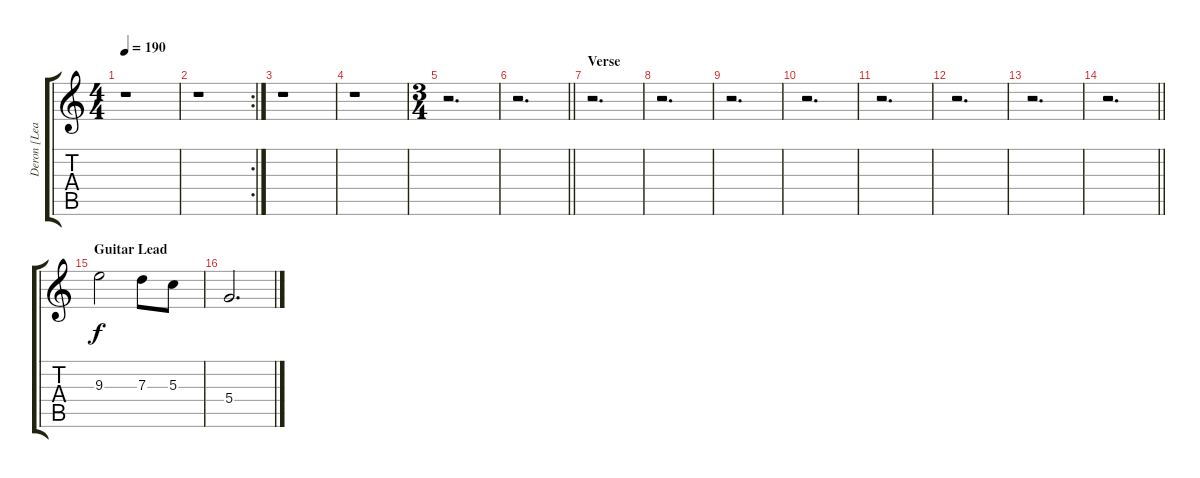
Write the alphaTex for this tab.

\track ("Deron [Lead]" "Deron [Lea") {instrument overdrivenguitar}
\staff {score tabs}
\tuning (E4 B3 G3 D3 A2 E2) {hide}
\ts (4 4)
\tempo 190
\clef g2
\ks c
r.1{dy f} |
\rc 2
r.1 |
r.1 |
r.1 |
\ts (3 4)
r.2{d} |
\barLineRight lightlight
r.2{d} |
\section ("" "Verse")
r.2{d} |
r.2{d} |
r.2{d} |
r.2{d} |
r.2{d} |
r.2{d} |
r.2{d} |
\barLineRight lightlight
r.2{d} |
\section ("" "Guitar Lead")
9.3.2 7.3.8 5.3.8 |
5.4.2{d}
